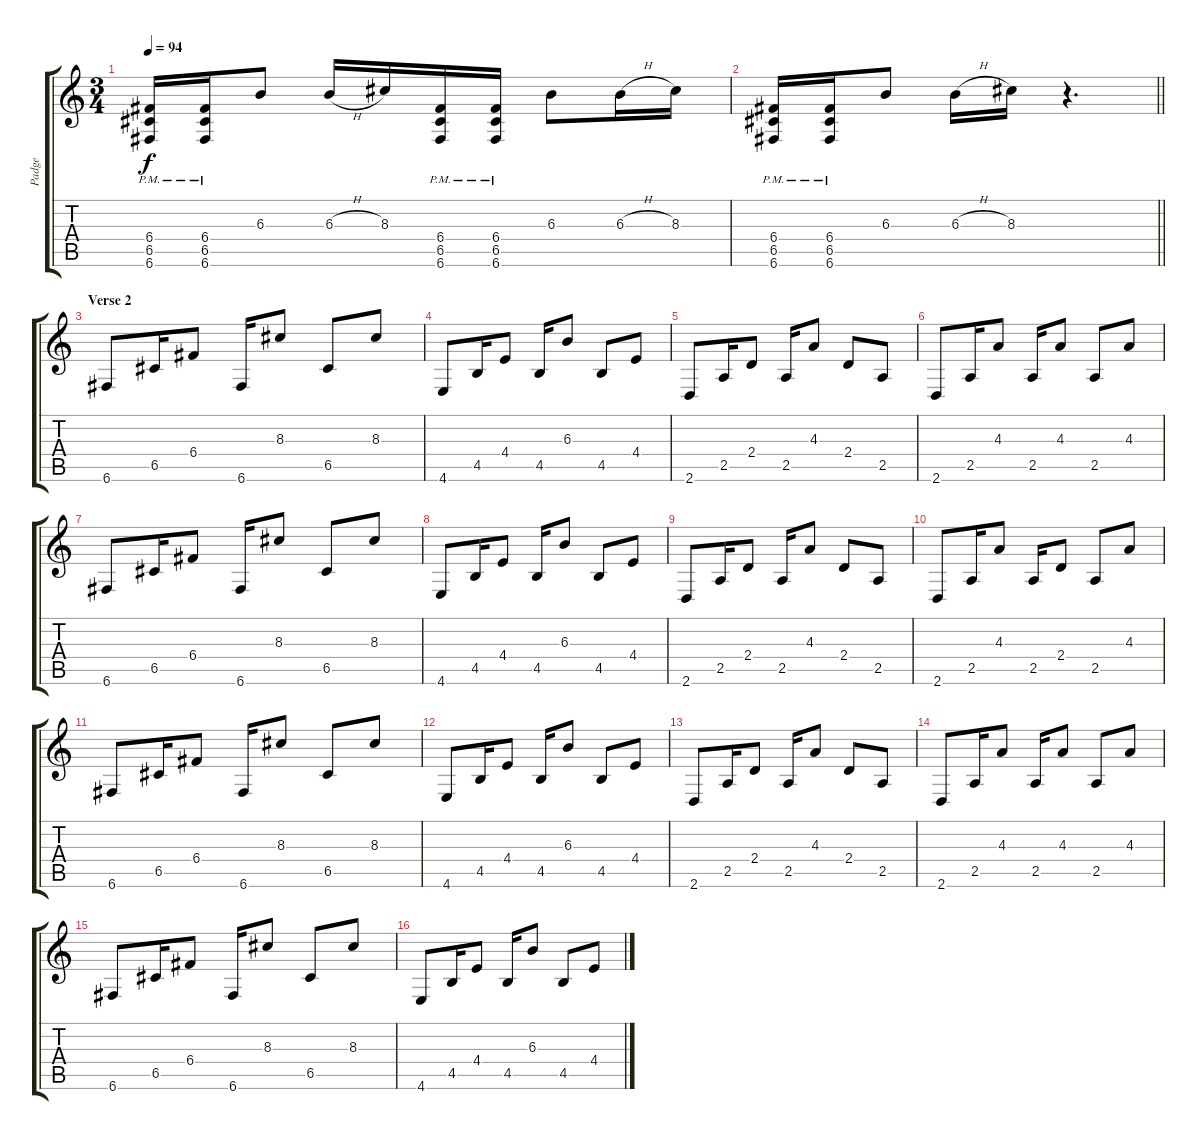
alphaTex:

\track ("Padge" "Padge") {instrument distortionguitar}
\staff {score tabs}
\tuning (D4 A3 F3 C3 G2 C2) {hide}
\ts (3 4)
\tempo 94
\clef g2
\ks c
(6.4{pm} 6.5{pm} 6.6{pm}).16{dy f} (6.4{pm} 6.5{pm} 6.6{pm}).16 6.3.8 6.3{h}.16 8.3.16 (6.4{pm} 6.5{pm} 6.6{pm}).16 (6.4{pm} 6.5{pm} 6.6{pm}).16 6.3.8 6.3{h}.16 8.3.16 |
\barLineRight lightlight
(6.4{pm} 6.5{pm} 6.6{pm}).16 (6.4{pm} 6.5{pm} 6.6{pm}).16 6.3.8 6.3{h}.16 8.3.16 r.4{d} |
\section ("" "Verse 2")
6.6.8{balance 8 instrument electricguitarclean} 6.5.16 6.4.8 6.6.16 8.3.8 6.5.8 8.3.8 |
4.6.8 4.5.16 4.4.8 4.5.16 6.3.8 4.5.8 4.4.8 |
2.6.8 2.5.16 2.4.8 2.5.16 4.3.8 2.4.8 2.5.8 |
2.6.8 2.5.16 4.3.8 2.5.16 4.3.8 2.5.8 4.3.8 |
6.6.8 6.5.16 6.4.8 6.6.16 8.3.8 6.5.8 8.3.8 |
4.6.8 4.5.16 4.4.8 4.5.16 6.3.8 4.5.8 4.4.8 |
2.6.8 2.5.16 2.4.8 2.5.16 4.3.8 2.4.8 2.5.8 |
2.6.8 2.5.16 4.3.8 2.5.16 2.4.8 2.5.8 4.3.8 |
6.6.8 6.5.16 6.4.8 6.6.16 8.3.8 6.5.8 8.3.8 |
4.6.8 4.5.16 4.4.8 4.5.16 6.3.8 4.5.8 4.4.8 |
2.6.8 2.5.16 2.4.8 2.5.16 4.3.8 2.4.8 2.5.8 |
2.6.8 2.5.16 4.3.8 2.5.16 4.3.8 2.5.8 4.3.8 |
6.6.8 6.5.16 6.4.8 6.6.16 8.3.8 6.5.8 8.3.8 |
4.6.8 4.5.16 4.4.8 4.5.16 6.3.8 4.5.8 4.4.8
